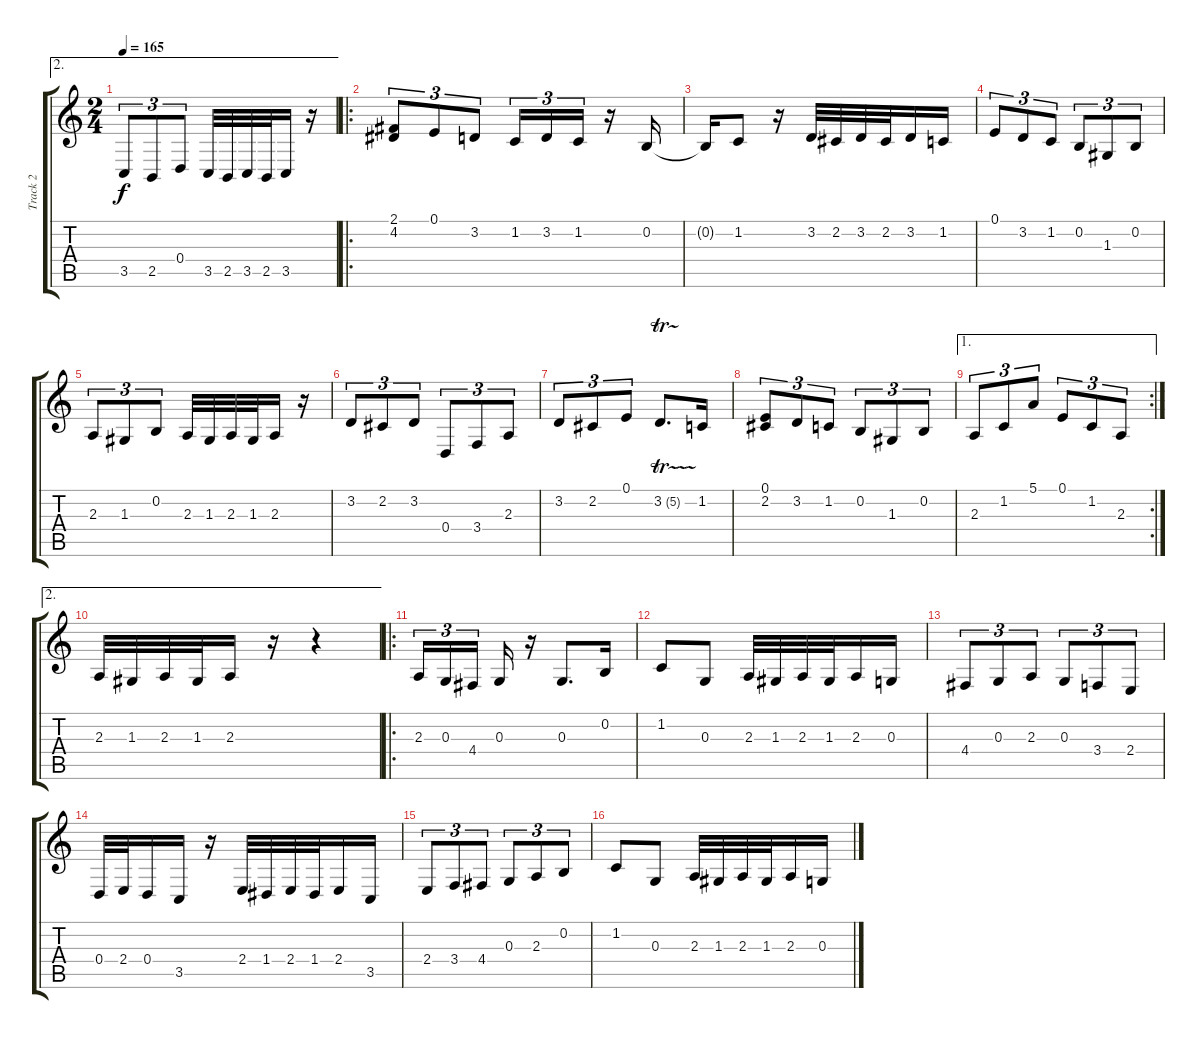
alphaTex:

\track ("Track 2" "Track 2") {instrument tangoaccordion}
\staff {score tabs}
\tuning (E4 B3 G3 D3 A2 E2) {hide}
\ae 2
\ts (2 4)
\tempo 165
\clef g2
\ks c
3.5.8{tu (3 2) dy f} 2.5.8{tu (3 2)} 0.4.8{tu (3 2)} 3.5.32 2.5.32 3.5.32 2.5.32 3.5.16 r.16 |
\ro
(2.1 4.2).8{tu (3 2)} 0.1.8{tu (3 2)} 3.2.8{tu (3 2)} 1.2.16{tu (3 2)} 3.2.16{tu (3 2)} 1.2.16{tu (3 2)} r.16 0.2.16 |
0.2{t}.16 1.2.8 r.16 3.2.32 2.2.32 3.2.32 2.2.32 3.2.16 1.2.16 |
0.1.8{tu (3 2)} 3.2.8{tu (3 2)} 1.2.8{tu (3 2)} 0.2.8{tu (3 2)} 1.3.8{tu (3 2)} 0.2.8{tu (3 2)} |
2.3.8{tu (3 2)} 1.3.8{tu (3 2)} 0.2.8{tu (3 2)} 2.3.32 1.3.32 2.3.32 1.3.32 2.3.16 r.16 |
3.2.8{tu (3 2)} 2.2.8{tu (3 2)} 3.2.8{tu (3 2)} 0.4.8{tu (3 2)} 3.4.8{tu (3 2)} 2.3.8{tu (3 2)} |
3.2.8{tu (3 2)} 2.2.8{tu (3 2)} 0.1.8{tu (3 2)} 3.2{tr (5 16)}.8{d} 1.2.16 |
(0.1 2.2).8{tu (3 2)} 3.2.8{tu (3 2)} 1.2.8{tu (3 2)} 0.2.8{tu (3 2)} 1.3.8{tu (3 2)} 0.2.8{tu (3 2)} |
\ae 1
\rc 2
2.3.8{tu (3 2)} 1.2.8{tu (3 2)} 5.1.8{tu (3 2)} 0.1.8{tu (3 2)} 1.2.8{tu (3 2)} 2.3.8{tu (3 2)} |
\ae 2
2.3.32 1.3.32 2.3.32 1.3.32 2.3.16 r.16 r.4 |
\ro
2.3.16{tu (3 2)} 0.3.16{tu (3 2)} 4.4.16{tu (3 2) beam splitsecondary} 0.3.16 r.16 0.3.8{d} 0.2.16 |
1.2.8 0.3.8 2.3.32 1.3.32 2.3.32 1.3.32 2.3.16 0.3.16 |
4.4.8{tu (3 2)} 0.3.8{tu (3 2)} 2.3.8{tu (3 2)} 0.3.8{tu (3 2)} 3.4.8{tu (3 2)} 2.4.8{tu (3 2)} |
0.4.32 2.4.32 0.4.16 3.5.16 r.16 2.4.32 1.4.32 2.4.32 1.4.32 2.4.16 3.5.16 |
2.4.8{tu (3 2)} 3.4.8{tu (3 2)} 4.4.8{tu (3 2)} 0.3.8{tu (3 2)} 2.3.8{tu (3 2)} 0.2.8{tu (3 2)} |
1.2.8 0.3.8 2.3.32 1.3.32 2.3.32 1.3.32 2.3.16 0.3.16
